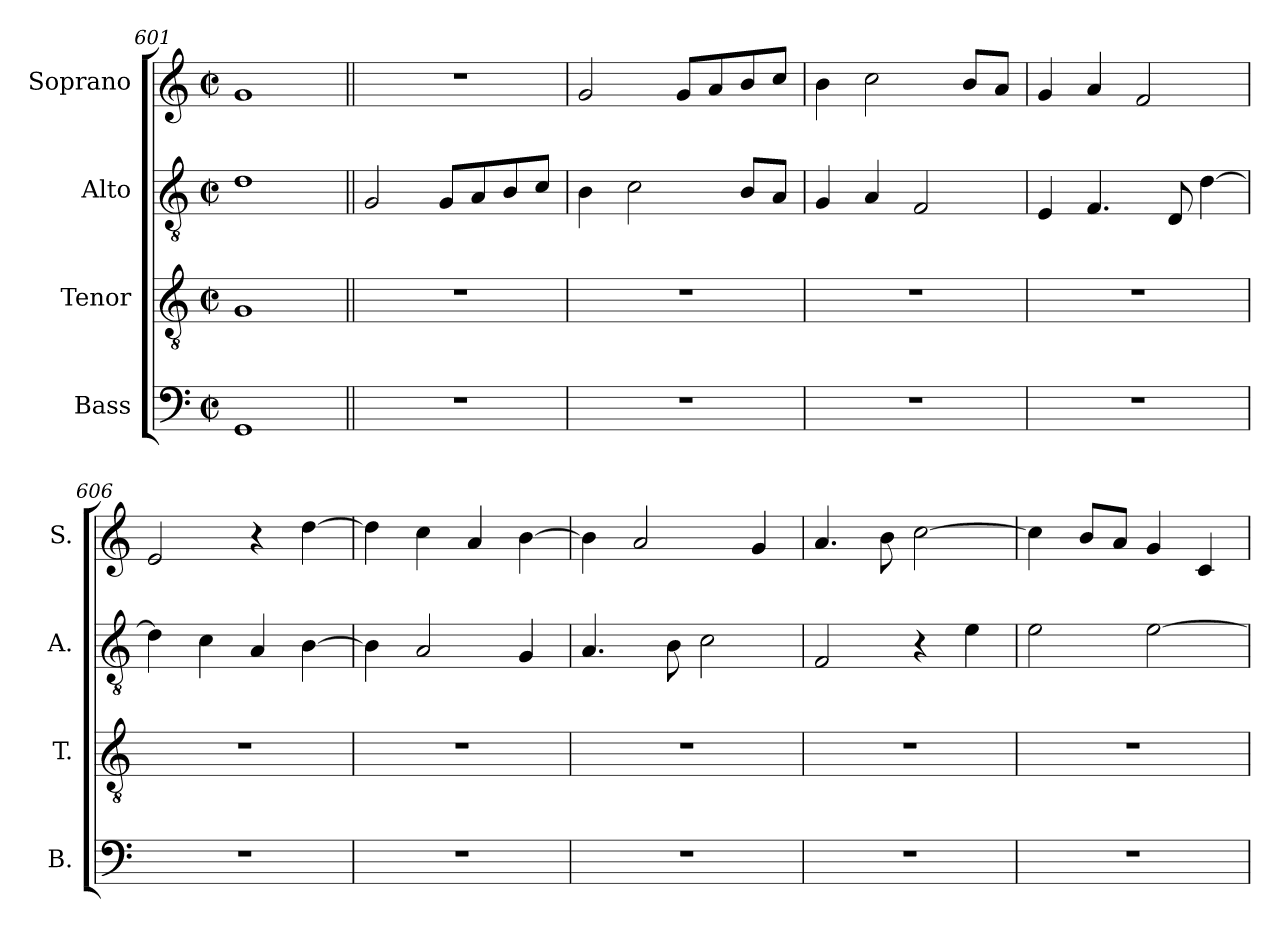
**kern	**kern	**kern	**kern
*part4	*part3	*part2	*part1
*staff4	*staff3	*staff2	*staff1
*I"Bass	*I"Tenor	*I"Alto	*I"Soprano
*I'B.	*I'T.	*I'A.	*I'S.
*clefF4	*clefGv2	*clefGv2	*clefG2
*k[]	*k[]	*k[]	*k[]
*C:	*C:	*C:	*C:
*M2/2	*M2/2	*M2/2	*M2/2
*met(c|)	*met(c|)	*met(c|)	*met(c|)
=601	=601	=601	=601
1GG	1G	1d	1g
=602||	=602||	=602||	=602||
1r	1r	2G/	1r
.	.	8G/L	.
.	.	8A/	.
.	.	8B/	.
.	.	8c/J	.
=603	=603	=603	=603
1r	1r	4B\	2g/
.	.	2c\	.
.	.	.	8g/L
.	.	.	8a/
.	.	8B/L	8b/
.	.	8A/J	8cc/J
=604	=604	=604	=604
1r	1r	4G/	4b\
.	.	4A/	2cc\
.	.	2F/	.
.	.	.	8b/L
.	.	.	8a/J
!!LO:LB:g=z
=605	=605	=605	=605
1r	1r	4E/	4g/
.	.	4.F/	4a/
.	.	.	2f/
.	.	8D/	.
.	.	[>4d\	.
=606	=606	=606	=606
1r	1r	4d\]	2e/
.	.	4c\	.
.	.	4A/	4r
.	.	[>4B\	[>4dd\
=607	=607	=607	=607
1r	1r	4B\]	4dd\]
.	.	2A/	4cc\
.	.	.	4a/
.	.	4G/	[>4b\
=608	=608	=608	=608
1r	1r	4.A/	4b\]
.	.	.	2a/
.	.	8B\	.
.	.	2c\	.
.	.	.	4g/
=609	=609	=609	=609
1r	1r	2F/	4.a/
.	.	.	8b\
.	.	4r	[>2cc\
.	.	4e\	.
=610	=610	=610	=610
1r	1r	2e\	4cc\]
.	.	.	8b/L
.	.	.	8a/J
.	.	[>2e\	4g/
.	.	.	4c/
=	=	=	=
*-	*-	*-	*-
